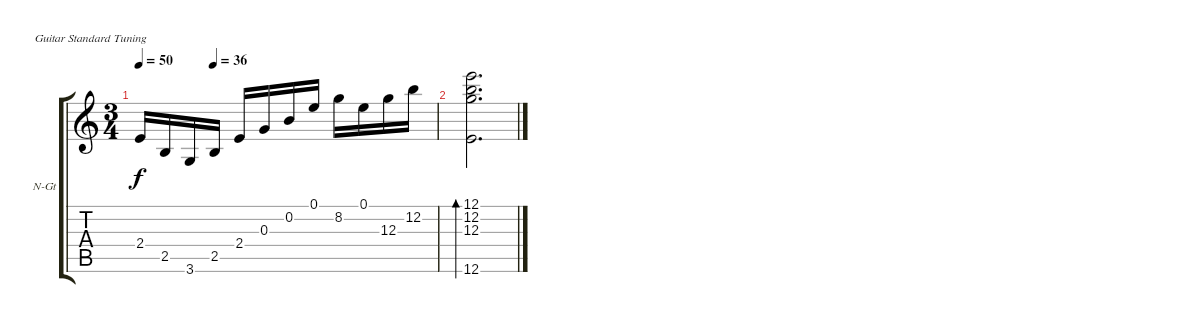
\bracketExtendMode groupsimilarinstruments
\firstSystemTrackNameOrientation horizontal
\otherSystemsTrackNameOrientation horizontal
\track ("guitare" "N-Gt") {instrument acousticguitarnylon}
\staff {score tabs}
\tuning (E4 B3 G3 D3 A2 E2)
\ts (3 4)
\tempo 50
\tempo (36 0.25)
\clef g2
\ks c
2.4.16{dy f} 2.5.16 3.6.16 2.5.16 2.4.16 0.3.16 0.2.16 0.1.16 8.2.16 0.1.16 12.3.16 12.2.16 |
(12.1 12.2 12.3 12.6).2{d bd 240}
